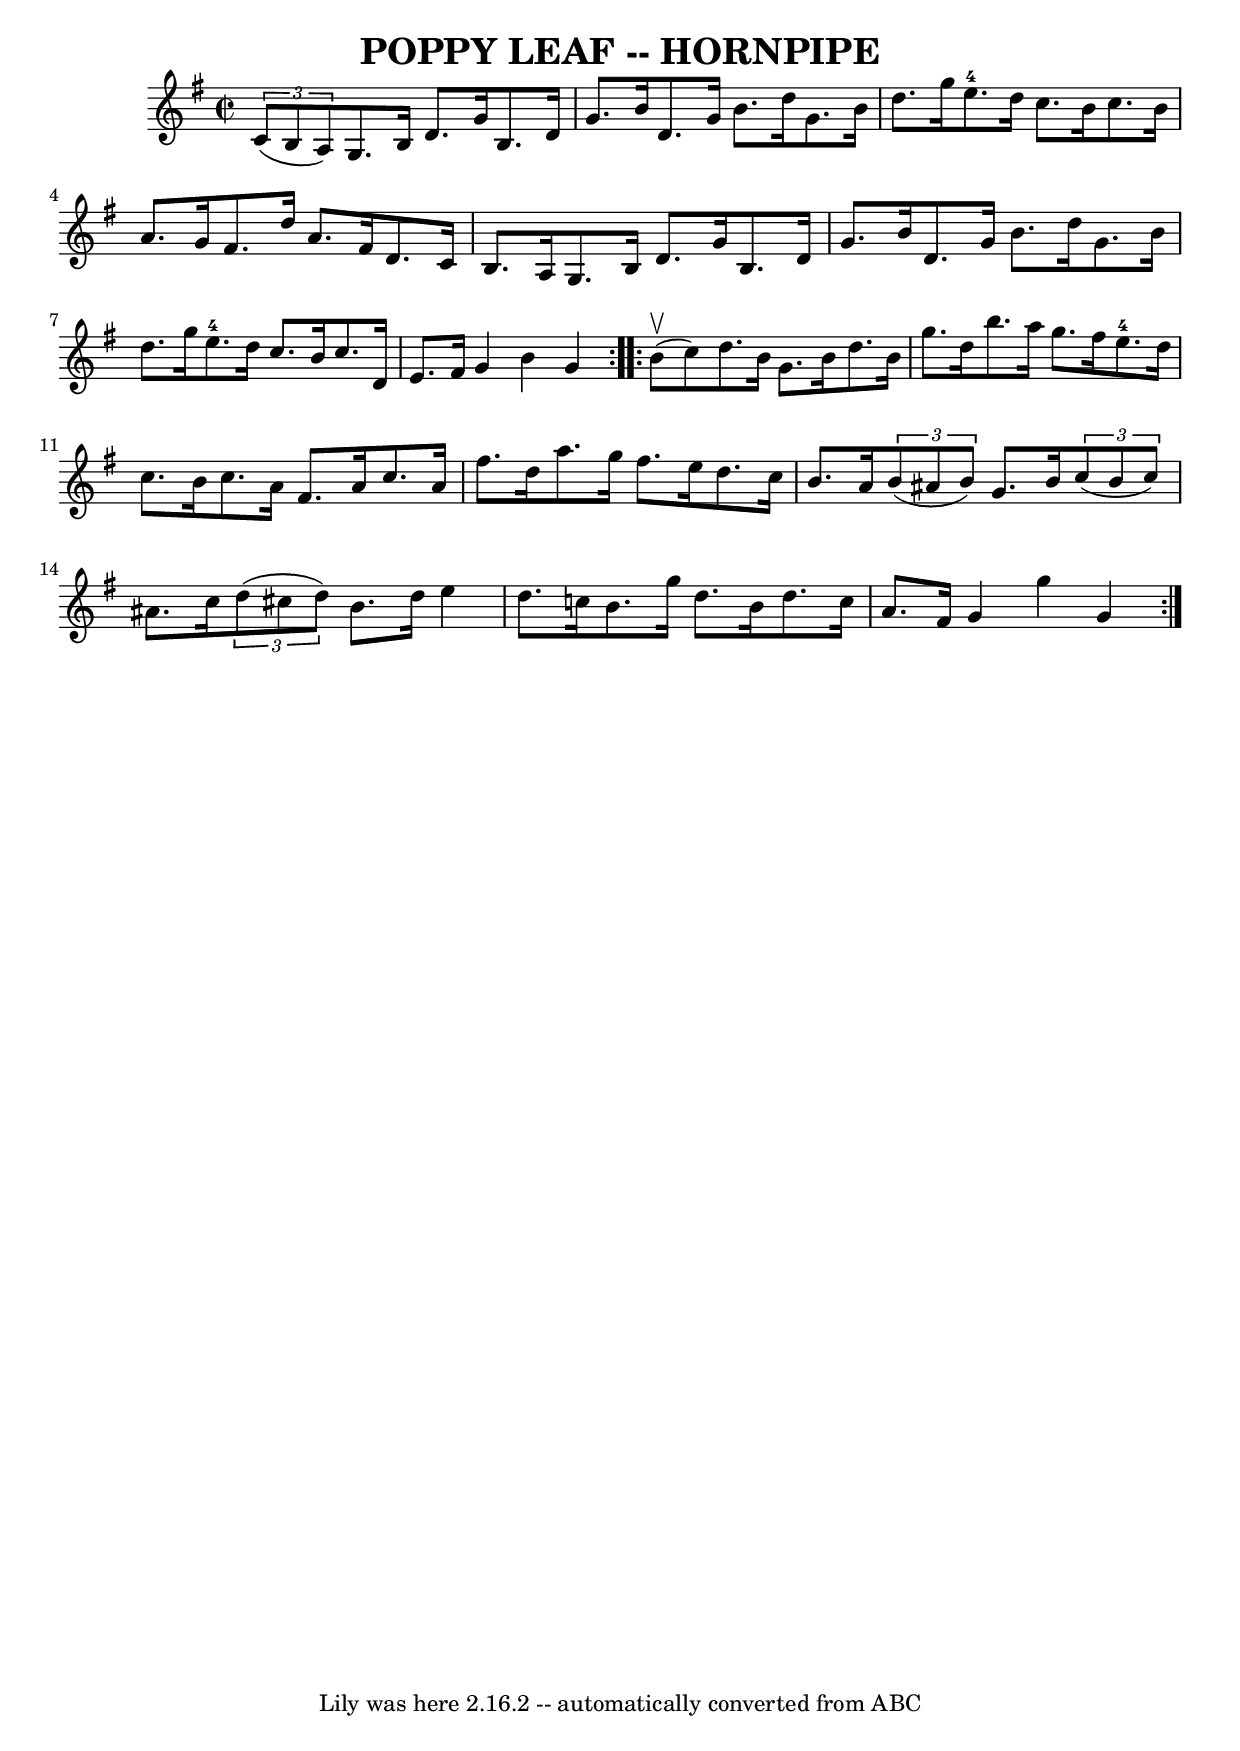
\version "2.16.2"
\include "Mammoth.ily"
\header {
  %% book = "Ryan's Mammoth Collection of Fiddle Tunes"
  crossRefNumber = "1"
  footnotes = ""
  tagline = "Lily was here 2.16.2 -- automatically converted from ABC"
  title = "POPPY LEAF -- HORNPIPE"

}
voicedefault =  {



  \repeat volta 2 {

    \override Staff.TimeSignature #'style = #'C
    \time 2/2 
    \key g \major
    \times 2/3 { c'8 (b8 a8) 
	       }       |
    
    g8. b16 d'8. g'16 b8. d'16 g'8. b'16    |
    d'8.  
    g'16 b'8. d''16 g'8. b'16 d''8. g''16    |
    e''8.-4 d''16 c''8. b'16 c''8. b'16 a'8. g'16    |
    
    fis'8. d''16 a'8. fis'16 d'8. c'16 b8. a16    |
     |
    g8. b16 d'8. g'16 b8. d'16 g'8. b'16     |
    d'8. g'16 b'8. d''16 g'8. b'16 d''8. g''16     |
    e''8.-4 d''16 c''8. b'16 c''8. d'16 e'8.    
    fis'16    |
    g'4 b'4 g'4    
  }     
  \repeat volta 2 {
    b'8 (^\upbow c''8)       |
    d''8. b'16 g'8. b'16 d''8.    
    b'16 g''8. d''16    |
    b''8. a''16 g''8. fis''16      
    e''8.-4 d''16 c''8. b'16    |
    c''8. a'16 fis'8.    
    a'16 c''8. a'16 fis''8. d''16    |
    a''8. g''16    
    fis''8. e''16 d''8. c''16 b'8. a'16    | |
    
    \times 2/3 { b'8 (ais'8 b'8) 
	       } g'8. b'16    \times 2/3 { c''8 
					   (b'8 c''8) 
					 } ais'8. c''16    |
    \times 2/3 { d''8 (
		 cis''8 d''8) 
	       } b'8. d''16 e''4 d''8. c''!16    |
    
    b'8. g''16 d''8. b'16 d''8. c''16 a'8. fis'16    |
    
    g'4 g''4 g'4    
  }   

}

\score{
  <<

    \context Staff="default"
    {
      \voicedefault 
      
    }

  >>
  \layout {
    
  }
  \midi {
  }

}
